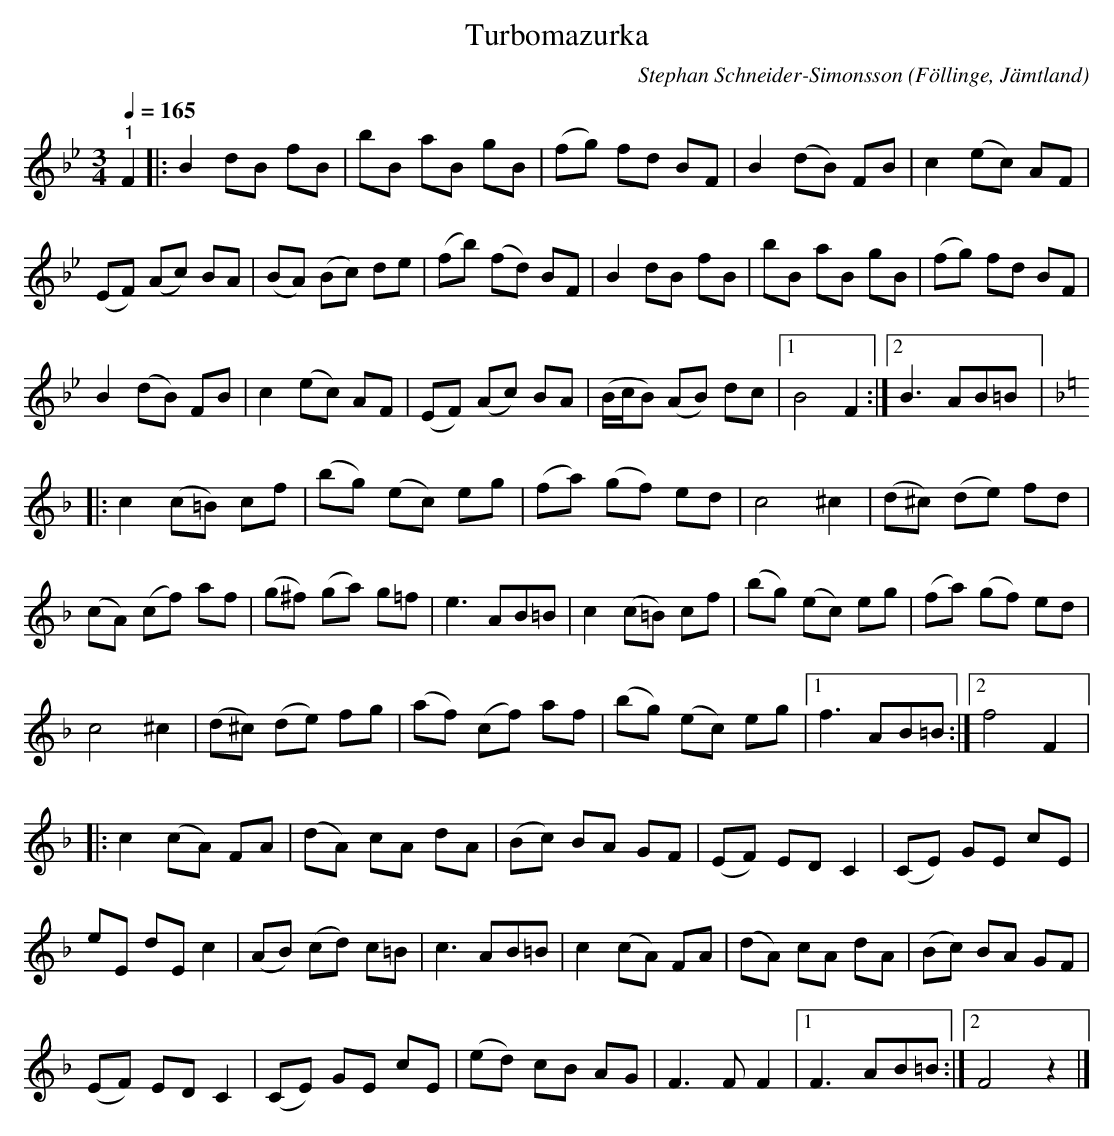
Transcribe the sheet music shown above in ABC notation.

X:1
T:Turbomazurka
C:Stephan Schneider-Simonsson
O:Föllinge, Jämtland
L:1/8
Q:1/4=165
M:3/4
K:Bb
V:1
"^1" F2 |: B2 dB fB | bB aB gB | (fg) fd BF | B2 (dB) FB | c2 (ec) AF |
(EF) (Ac) BA | (BA) (Bc) de | (fb) (fd) BF | B2 dB fB | bB aB gB | (fg) fd BF |
B2 (dB) FB | c2 (ec) AF | (EF) (Ac) BA | (B/c/B) (AB) dc |1 B4 F2 :|2 B3 AB=B |:
[K:F] c2 (c=B) cf | (bg) (ec) eg | (fa) (gf) ed | c4 ^c2 | (d^c) (de) fd |
(cA) (cf) af | (g^f) (ga) g=f | e3 AB=B | c2 (c=B) cf | (bg) (ec) eg | (fa) (gf) ed |
c4 ^c2 | (d^c) (de) fg | (af) (cf) af | (bg) (ec) eg |1 f3 AB=B :|2 f4 F2 |:
[K:F] c2 (cA) FA | (dA) cA dA | (Bc) BA GF | (EF) ED C2 | (CE) GE cE |
eE dE c2 | (AB) (cd) c=B | c3 AB=B | c2 (cA) FA | (dA) cA dA | (Bc) BA GF |
(EF) ED C2 | (CE) GE cE | (ed) cB AG | F3 F F2 |1 F3 AB=B :|2 F4 z2 |]
